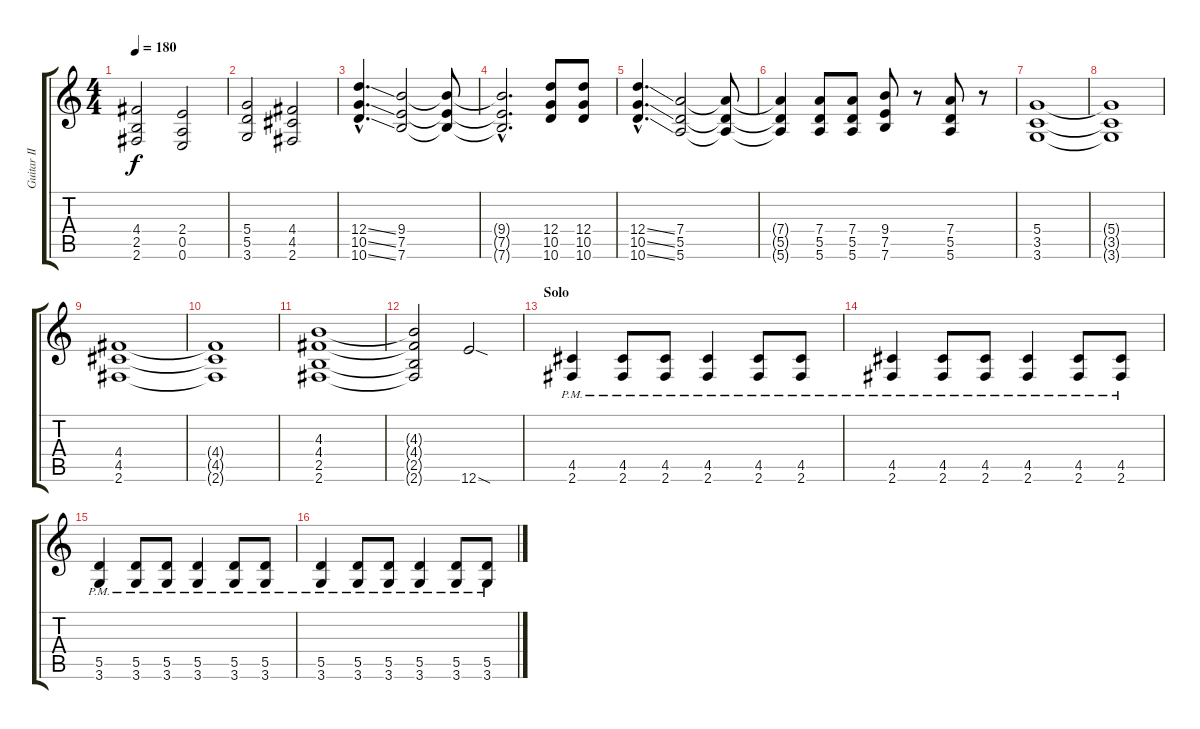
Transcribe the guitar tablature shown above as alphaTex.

\track ("Guitar II" "Guitar II") {instrument distortionguitar}
\staff {score tabs}
\tuning (E4 B3 G3 D3 A2 E2) {hide}
\ts (4 4)
\tempo 180
\clef g2
\ks c
(4.4 2.5 2.6).2{dy f} (2.4 0.5 0.6).2 |
(5.4 5.5 3.6).2 (4.4 4.5 2.6).2 |
(12.4{ss hac} 10.5{ss hac} 10.6{ss hac}).4{d} (9.4 7.5 7.6).2 (9.4{t} 7.5{t} 7.6{t}).8 |
(9.4{hac t} 7.5{hac t} 7.6{hac t}).2{d} (12.4 10.5 10.6).8 (12.4 10.5 10.6).8 |
(12.4{ss hac} 10.5{ss hac} 10.6{ss hac}).4{d} (7.4 5.5 5.6).2 (7.4{t} 5.5{t} 5.6{t}).8 |
(7.4{t} 5.5{t} 5.6{t}).4 (7.4 5.5 5.6).8 (7.4 5.5 5.6).8 (9.4 7.5 7.6).8 r.8 (7.4 5.5 5.6).8 r.8 |
(5.4 3.5 3.6).1 |
(5.4{t} 3.5{t} 3.6{t}).1 |
(4.4 4.5 2.6).1 |
(4.4{t} 4.5{t} 2.6{t}).1 |
(4.3 4.4 2.5 2.6).1 |
(4.3{t} 4.4{t} 2.5{t} 2.6{t}).2 12.6{sod}.2 |
\section ("" "Solo")
(4.5{pm} 2.6{pm}).4 (4.5{pm} 2.6{pm}).8 (4.5{pm} 2.6{pm}).8 (4.5{pm} 2.6{pm}).4 (4.5{pm} 2.6{pm}).8 (4.5{pm} 2.6{pm}).8 |
(4.5{pm} 2.6{pm}).4 (4.5{pm} 2.6{pm}).8 (4.5{pm} 2.6{pm}).8 (4.5{pm} 2.6{pm}).4 (4.5{pm} 2.6{pm}).8 (4.5{pm} 2.6{pm}).8 |
(5.5{pm} 3.6{pm}).4 (5.5{pm} 3.6{pm}).8 (5.5{pm} 3.6{pm}).8 (5.5{pm} 3.6{pm}).4 (5.5{pm} 3.6{pm}).8 (5.5{pm} 3.6{pm}).8 |
(5.5{pm} 3.6{pm}).4 (5.5{pm} 3.6{pm}).8 (5.5{pm} 3.6{pm}).8 (5.5{pm} 3.6{pm}).4 (5.5{pm} 3.6{pm}).8 (5.5{pm} 3.6{pm}).8
